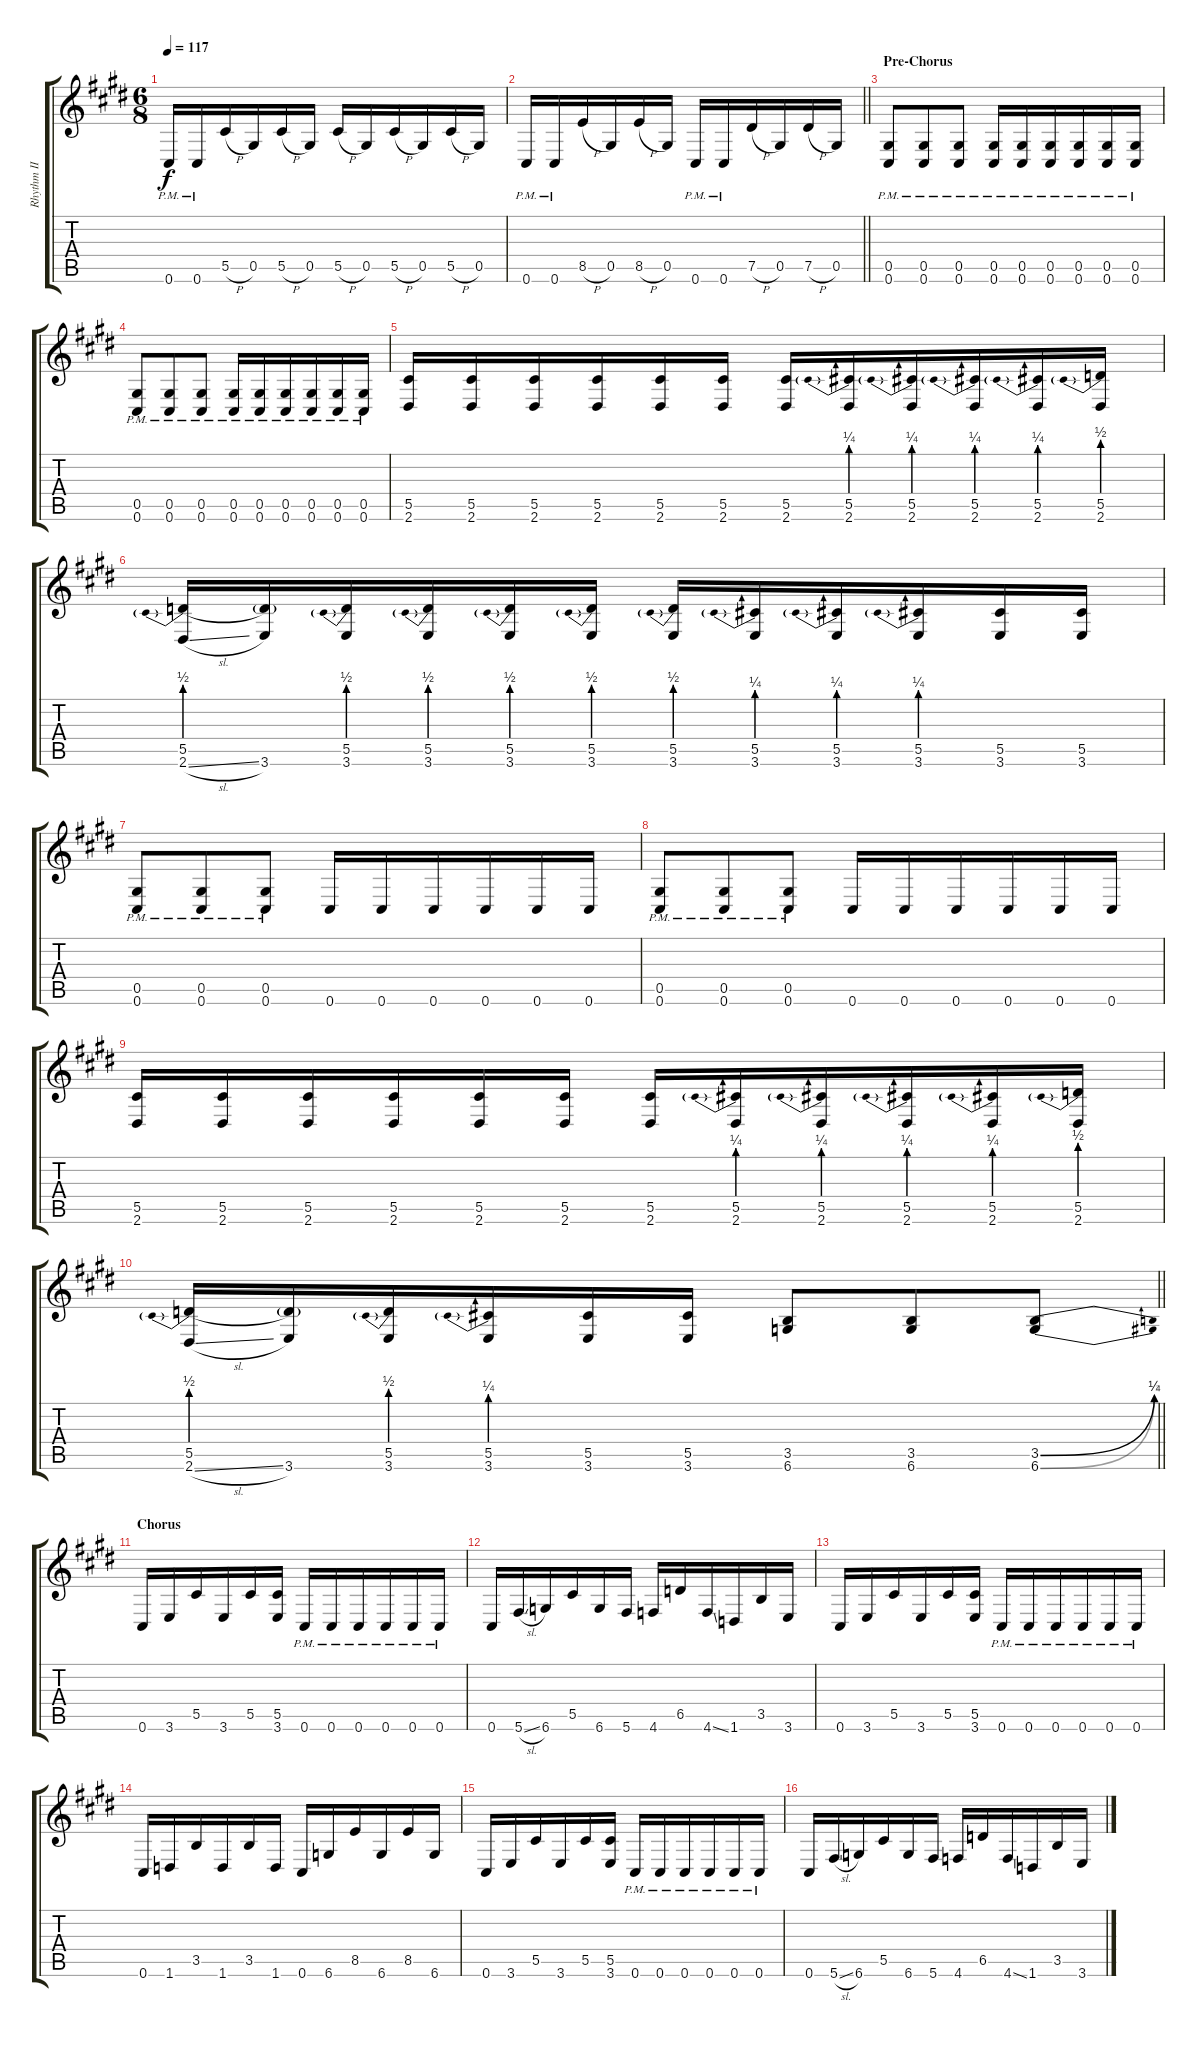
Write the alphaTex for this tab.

\track ("Rhythm II" "Rhythm II") {instrument distortionguitar}
\staff {score tabs}
\tuning (Eb4 Bb3 Gb3 Db3 Ab2 Db2) {hide}
\ts (6 8)
\tempo 117
\clef g2
\ks c#minor
0.6{pm}.16{dy f} 0.6{pm}.16 5.5{h}.16 0.5.16 5.5{h}.16 0.5.16 5.5{h}.16 0.5.16 5.5{h}.16 0.5.16 5.5{h}.16 0.5.16 |
\barLineRight lightlight
0.6{pm}.16 0.6{pm}.16 8.5{h}.16 0.5.16 8.5{h}.16 0.5.16 0.6{pm}.16 0.6{pm}.16 7.5{h}.16 0.5.16 7.5{h}.16 0.5.16 |
\section ("" "Pre-Chorus")
(0.5{pm} 0.6{pm}).8 (0.5{pm} 0.6{pm}).8 (0.5{pm} 0.6{pm}).8 (0.5{pm} 0.6{pm}).16 (0.5{pm} 0.6{pm}).16 (0.5{pm} 0.6{pm}).16 (0.5{pm} 0.6{pm}).16 (0.5{pm} 0.6{pm}).16 (0.5{pm} 0.6{pm}).16 |
(0.5{pm} 0.6{pm}).8 (0.5{pm} 0.6{pm}).8 (0.5{pm} 0.6{pm}).8 (0.5{pm} 0.6{pm}).16 (0.5{pm} 0.6{pm}).16 (0.5{pm} 0.6{pm}).16 (0.5{pm} 0.6{pm}).16 (0.5{pm} 0.6{pm}).16 (0.5{pm} 0.6{pm}).16 |
(5.5 2.6).16 (5.5 2.6).16 (5.5 2.6).16 (5.5 2.6).16 (5.5 2.6).16 (5.5 2.6).16 (5.5 2.6).16 (5.5{be (prebend 0 1 60 1)} 2.6).16 (5.5{be (prebend 0 1 60 1)} 2.6).16 (5.5{be (prebend 0 1 60 1)} 2.6).16 (5.5{be (prebend 0 1 60 1)} 2.6).16 (5.5{be (prebend 0 2 60 2)} 2.6).16 |
(5.5{be (prebend 0 2 60 2)} 2.6{sl}).16 (5.5{t} 3.6).16 (5.5{be (prebend 0 2 60 2)} 3.6).16 (5.5{be (prebend 0 2 60 2)} 3.6).16 (5.5{be (prebend 0 2 60 2)} 3.6).16 (5.5{be (prebend 0 2 60 2)} 3.6).16 (5.5{be (prebend 0 2 60 2)} 3.6).16 (5.5{be (prebend 0 1 60 1)} 3.6).16 (5.5{be (prebend 0 1 60 1)} 3.6).16 (5.5{be (prebend 0 1 60 1)} 3.6).16 (5.5 3.6).16 (5.5 3.6).16 |
(0.5{pm} 0.6{pm}).8 (0.5{pm} 0.6{pm}).8 (0.5{pm} 0.6{pm}).8 0.6.16 0.6.16 0.6.16 0.6.16 0.6.16 0.6.16 |
(0.5{pm} 0.6{pm}).8 (0.5{pm} 0.6{pm}).8 (0.5{pm} 0.6{pm}).8 0.6.16 0.6.16 0.6.16 0.6.16 0.6.16 0.6.16 |
(5.5 2.6).16 (5.5 2.6).16 (5.5 2.6).16 (5.5 2.6).16 (5.5 2.6).16 (5.5 2.6).16 (5.5 2.6).16 (5.5{be (prebend 0 1 60 1)} 2.6).16 (5.5{be (prebend 0 1 60 1)} 2.6).16 (5.5{be (prebend 0 1 60 1)} 2.6).16 (5.5{be (prebend 0 1 60 1)} 2.6).16 (5.5{be (prebend 0 2 60 2)} 2.6).16 |
\barLineRight lightlight
(5.5{be (prebend 0 2 60 2)} 2.6{sl}).16 (5.5{t} 3.6).16 (5.5{be (prebend 0 2 60 2)} 3.6).16 (5.5{be (prebend 0 1 60 1)} 3.6).16 (5.5 3.6).16 (5.5 3.6).16 (3.5 6.6).8 (3.5 6.6).8 (3.5{be (bend 0 0 60 1)} 6.6{be (bend 0 0 60 2)}).8 |
\section ("" "Chorus")
0.6.16 3.6.16 5.5.16 3.6.16 5.5.16 (5.5 3.6).16 0.6{pm}.16 0.6{pm}.16 0.6{pm}.16 0.6{pm}.16 0.6{pm}.16 0.6{pm}.16 |
0.6.16 5.6{sl}.16 6.6.16 5.5.16 6.6.16 5.6.16 4.6.16 6.5.16 4.6{ss}.16 1.6.16 3.5.16 3.6.16 |
0.6.16 3.6.16 5.5.16 3.6.16 5.5.16 (5.5 3.6).16 0.6{pm}.16 0.6{pm}.16 0.6{pm}.16 0.6{pm}.16 0.6{pm}.16 0.6{pm}.16 |
0.6.16 1.6.16 3.5.16 1.6.16 3.5.16 1.6.16 0.6.16 6.6.16 8.5.16 6.6.16 8.5.16 6.6.16 |
0.6.16 3.6.16 5.5.16 3.6.16 5.5.16 (5.5 3.6).16 0.6{pm}.16 0.6{pm}.16 0.6{pm}.16 0.6{pm}.16 0.6{pm}.16 0.6{pm}.16 |
0.6.16 5.6{sl}.16 6.6.16 5.5.16 6.6.16 5.6.16 4.6.16 6.5.16 4.6{ss}.16 1.6.16 3.5.16 3.6.16
